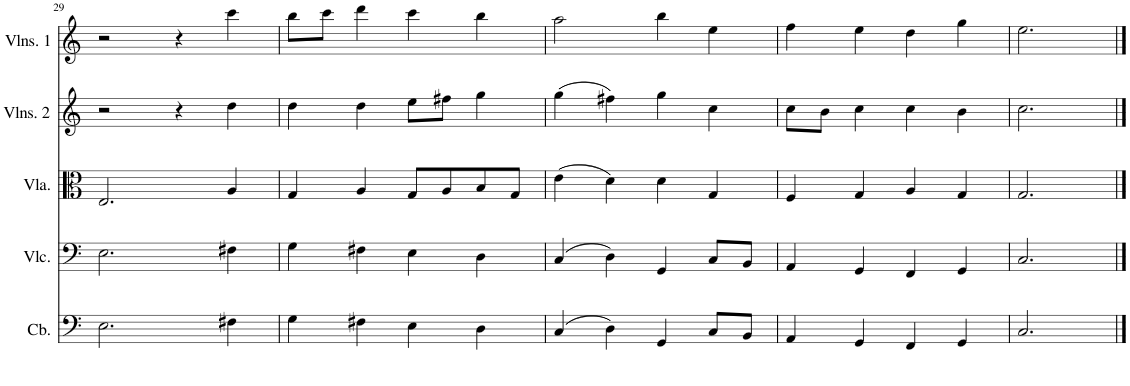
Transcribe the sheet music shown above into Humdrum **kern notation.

**kern	**kern	**kern	**kern	**kern
*part5	*part4	*part3	*part2	*part1
*staff5	*staff4	*staff3	*staff2	*staff1
*I"Contrabaixo	*I"Violoncello	*I"Viola	*I"Violino 2	*I"Violino 1
*I'Cb.	*I'Vlc.	*I'Vla.	*	*
!!LO:PB:g=z
*clefF4	*clefF4	*clefC3	*clefG2	*clefG2
*Trd7c12	*	*	*	*
*k[]	*k[]	*k[]	*k[]	*k[]
*M4/4	*M4/4	*M4/4	*M4/4	*M4/4
=29	=29	=29	=29	=29
2.E\	2.E\	2.E/	2r	2r
.	.	.	4r	4r
4F#X\	4F#X\	4A/	4dd\	4ccc\
=30	=30	=30	=30	=30
4G\	4G\	4G/	4dd\	8bb\L
.	.	.	.	8ccc\J
4F#X\	4F#X\	4A/	4dd\	4ddd\
4E\	4E\	8G/L	8ee\L	4ccc\
.	.	8A/	8ff#X\J	.
4D\	4D\	8B/	4gg\	4bb\
.	.	8G/J	.	.
=31	=31	=31	=31	=31
(4C/	(4C/	(4e\	(4gg\	2aa\
4D\)	4D\)	4d\)	4ff#X\)	.
4GG/	4GG/	4d\	4gg\	4bb\
8C/L	8C/L	4G/	4cc\	4ee\
8BB/J	8BB/J	.	.	.
=32	=32	=32	=32	=32
4AA/	4AA/	4F/	8cc\L	4ff\
.	.	.	8b\J	.
4GG/	4GG/	4G/	4cc\	4ee\
4FF/	4FF/	4A/	4cc\	4dd\
4GG/	4GG/	4G/	4b\	4gg\
=33	=33	=33	=33	=33
2.C/	2.C/	2.G/	2.cc\	2.ee\
==	==	==	==	==
*-	*-	*-	*-	*-
